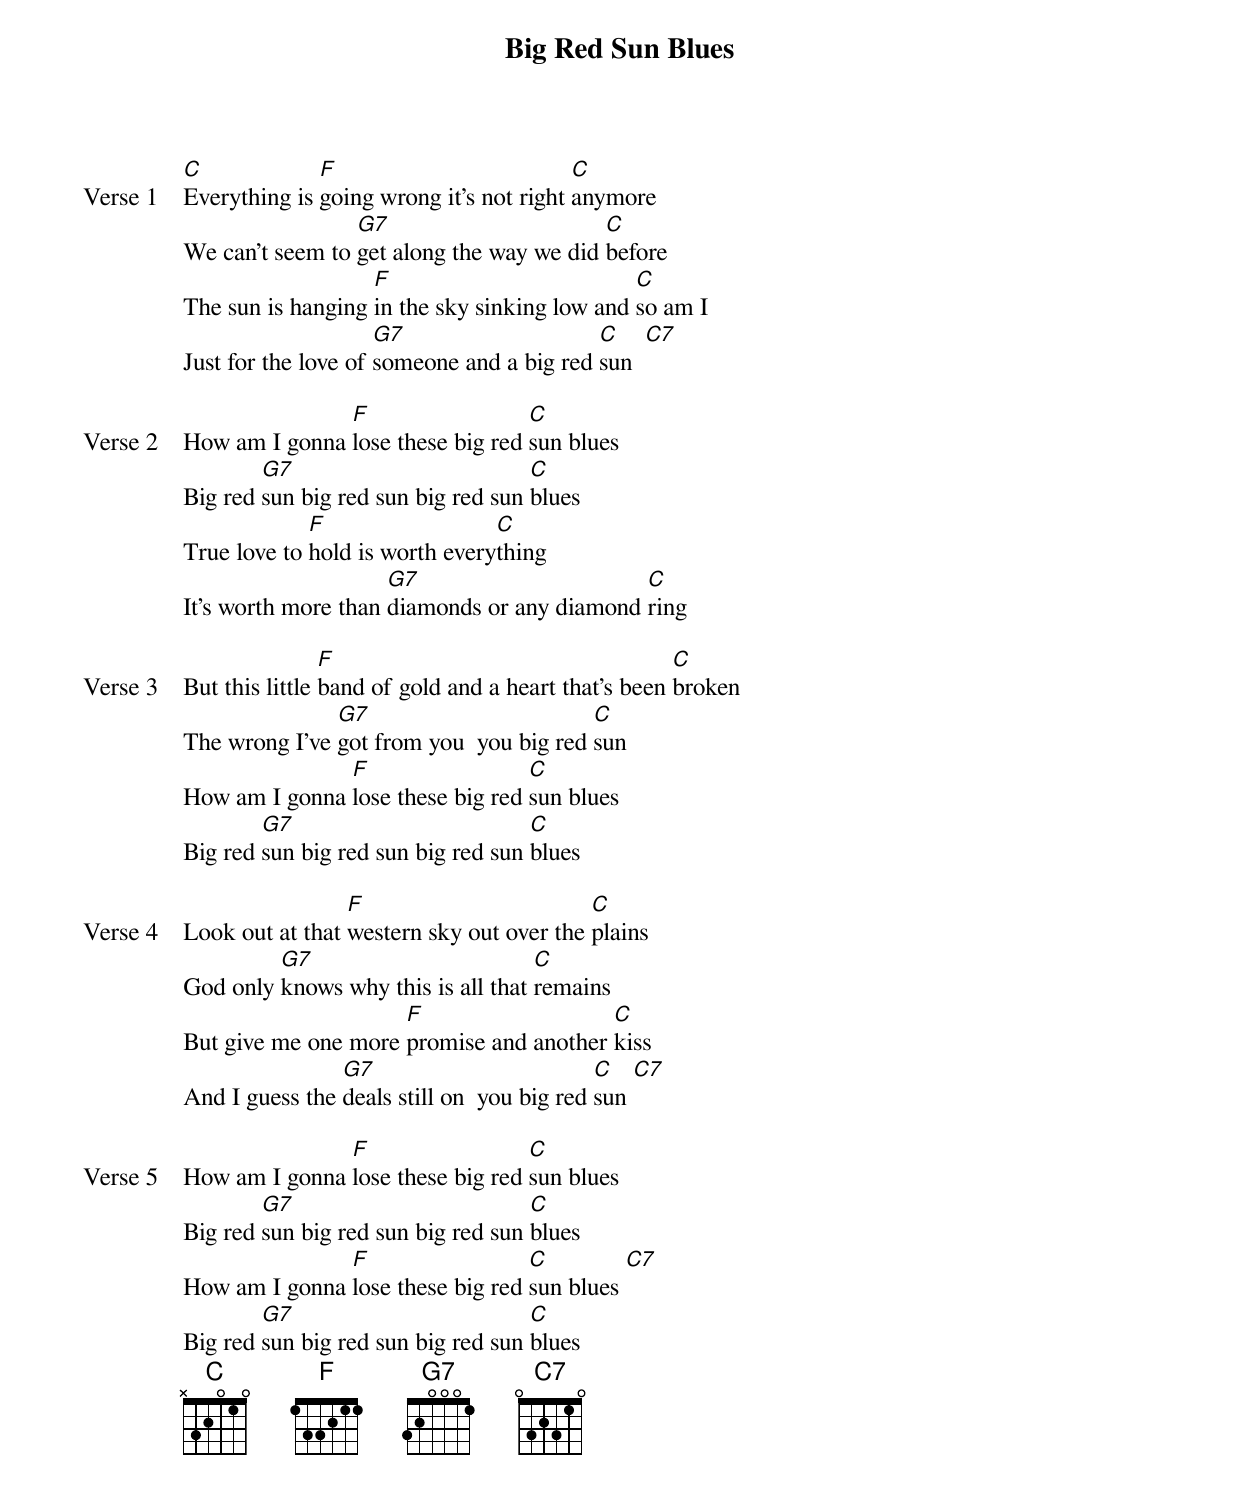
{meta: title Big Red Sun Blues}
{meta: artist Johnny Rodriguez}
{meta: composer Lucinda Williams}
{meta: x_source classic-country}
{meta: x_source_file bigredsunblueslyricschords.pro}
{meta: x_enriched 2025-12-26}

{start_of_verse: Verse 1}
[C]Everything is [F]going wrong it’s not right [C]anymore
We can’t seem to [G7]get along the way we did [C]before
The sun is hanging [F]in the sky sinking low and [C]so am I
Just for the love of [G7]someone and a big red [C]sun  [C7]
{end_of_verse}

{start_of_verse: Verse 2}
How am I gonna [F]lose these big red [C]sun blues
Big red [G7]sun big red sun big red sun [C]blues
True love to [F]hold is worth every[C]thing
It’s worth more than [G7]diamonds or any diamond [C]ring
{end_of_verse}

{start_of_verse: Verse 3}
But this little [F]band of gold and a heart that’s been [C]broken
The wrong I’ve [G7]got from you  you big red [C]sun
How am I gonna [F]lose these big red [C]sun blues
Big red [G7]sun big red sun big red sun [C]blues
{end_of_verse}

{start_of_verse: Verse 4}
Look out at that [F]western sky out over the [C]plains
God only [G7]knows why this is all that [C]remains
But give me one more [F]promise and another [C]kiss
And I guess the [G7]deals still on  you big red [C]sun [C7]
{end_of_verse}

{start_of_verse: Verse 5}
How am I gonna [F]lose these big red [C]sun blues
Big red [G7]sun big red sun big red sun [C]blues
How am I gonna [F]lose these big red [C]sun blues [C7]
Big red [G7]sun big red sun big red sun [C]blues
{end_of_verse}
